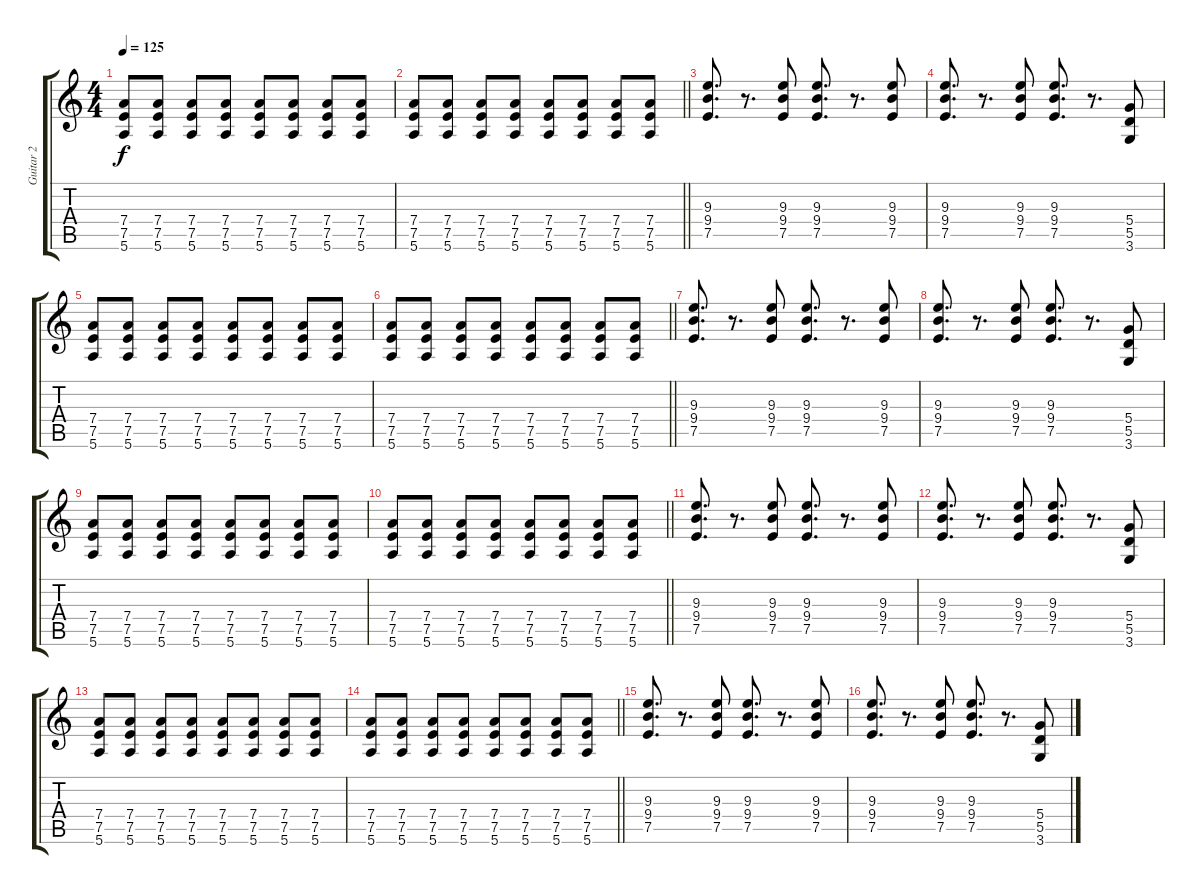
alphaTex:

\track ("Guitar 2" "Guitar 2") {instrument electricguitarmuted}
\staff {score tabs}
\tuning (E4 B3 G3 D3 A2 E2) {hide}
\ts (4 4)
\tempo 125
\clef g2
\ks c
(7.4 7.5 5.6).8{dy f} (7.4 7.5 5.6).8 (7.4 7.5 5.6).8 (7.4 7.5 5.6).8 (7.4 7.5 5.6).8 (7.4 7.5 5.6).8 (7.4 7.5 5.6).8 (7.4 7.5 5.6).8 |
\barLineRight lightlight
(7.4 7.5 5.6).8 (7.4 7.5 5.6).8 (7.4 7.5 5.6).8 (7.4 7.5 5.6).8 (7.4 7.5 5.6).8 (7.4 7.5 5.6).8 (7.4 7.5 5.6).8 (7.4 7.5 5.6).8 |
(9.3 9.4 7.5).8{d} r.8{d} (9.3 9.4 7.5).8 (9.3 9.4 7.5).8{d} r.8{d} (9.3 9.4 7.5).8 |
(9.3 9.4 7.5).8{d} r.8{d} (9.3 9.4 7.5).8 (9.3 9.4 7.5).8{d} r.8{d} (5.4 5.5 3.6).8 |
(7.4 7.5 5.6).8 (7.4 7.5 5.6).8 (7.4 7.5 5.6).8 (7.4 7.5 5.6).8 (7.4 7.5 5.6).8 (7.4 7.5 5.6).8 (7.4 7.5 5.6).8 (7.4 7.5 5.6).8 |
\barLineRight lightlight
(7.4 7.5 5.6).8 (7.4 7.5 5.6).8 (7.4 7.5 5.6).8 (7.4 7.5 5.6).8 (7.4 7.5 5.6).8 (7.4 7.5 5.6).8 (7.4 7.5 5.6).8 (7.4 7.5 5.6).8 |
(9.3 9.4 7.5).8{d} r.8{d} (9.3 9.4 7.5).8 (9.3 9.4 7.5).8{d} r.8{d} (9.3 9.4 7.5).8 |
(9.3 9.4 7.5).8{d} r.8{d} (9.3 9.4 7.5).8 (9.3 9.4 7.5).8{d} r.8{d} (5.4 5.5 3.6).8 |
(7.4 7.5 5.6).8 (7.4 7.5 5.6).8 (7.4 7.5 5.6).8 (7.4 7.5 5.6).8 (7.4 7.5 5.6).8 (7.4 7.5 5.6).8 (7.4 7.5 5.6).8 (7.4 7.5 5.6).8 |
\barLineRight lightlight
(7.4 7.5 5.6).8 (7.4 7.5 5.6).8 (7.4 7.5 5.6).8 (7.4 7.5 5.6).8 (7.4 7.5 5.6).8 (7.4 7.5 5.6).8 (7.4 7.5 5.6).8 (7.4 7.5 5.6).8 |
(9.3 9.4 7.5).8{d} r.8{d} (9.3 9.4 7.5).8 (9.3 9.4 7.5).8{d} r.8{d} (9.3 9.4 7.5).8 |
(9.3 9.4 7.5).8{d} r.8{d} (9.3 9.4 7.5).8 (9.3 9.4 7.5).8{d} r.8{d} (5.4 5.5 3.6).8 |
(7.4 7.5 5.6).8 (7.4 7.5 5.6).8 (7.4 7.5 5.6).8 (7.4 7.5 5.6).8 (7.4 7.5 5.6).8 (7.4 7.5 5.6).8 (7.4 7.5 5.6).8 (7.4 7.5 5.6).8 |
\barLineRight lightlight
(7.4 7.5 5.6).8 (7.4 7.5 5.6).8 (7.4 7.5 5.6).8 (7.4 7.5 5.6).8 (7.4 7.5 5.6).8 (7.4 7.5 5.6).8 (7.4 7.5 5.6).8 (7.4 7.5 5.6).8 |
(9.3 9.4 7.5).8{d} r.8{d} (9.3 9.4 7.5).8 (9.3 9.4 7.5).8{d} r.8{d} (9.3 9.4 7.5).8 |
(9.3 9.4 7.5).8{d} r.8{d} (9.3 9.4 7.5).8 (9.3 9.4 7.5).8{d} r.8{d} (5.4 5.5 3.6).8
